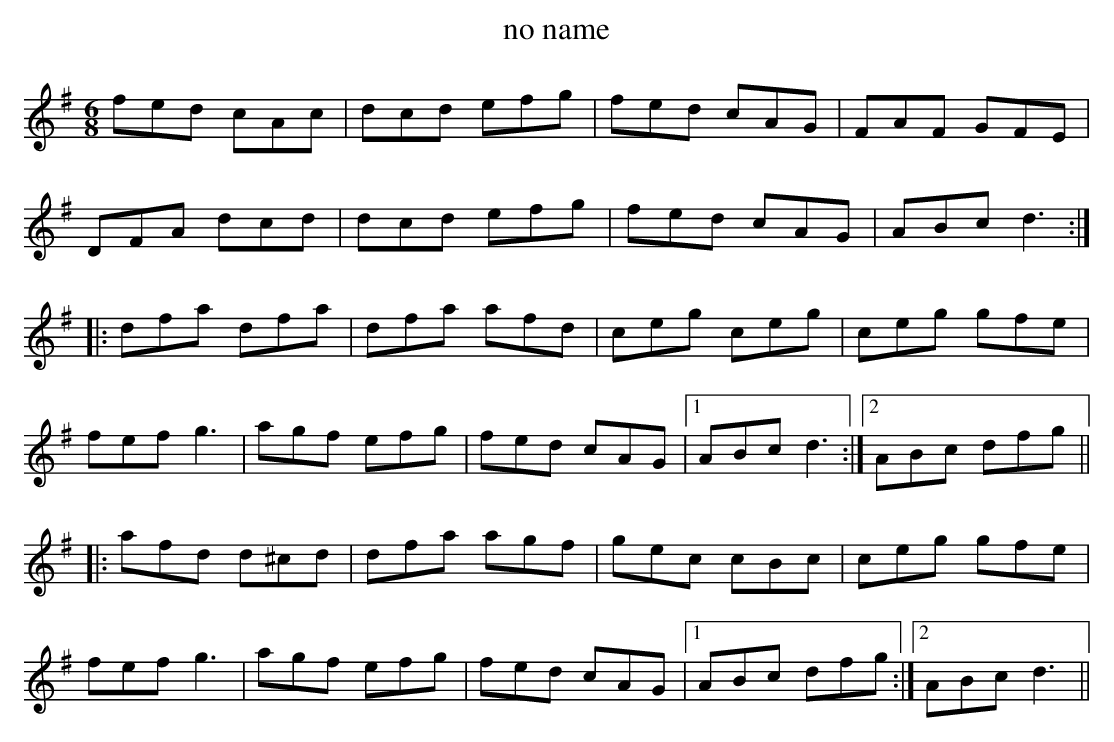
X:1
T:no name
M:6/8
K:Dmix
fed cAc|dcd efg|fed cAG|FAF GFE|
DFA dcd|dcd efg|fed cAG|ABc d3:|
|:dfa dfa|dfa afd|ceg ceg|ceg gfe|
fef g3|agf efg|fed cAG|1 ABc d3:|2 ABc dfg||
|:afd d^cd|dfa agf|gec cBc|ceg gfe|
fef g3|agf efg|fed cAG|1 ABc dfg:|2 ABc d3||
